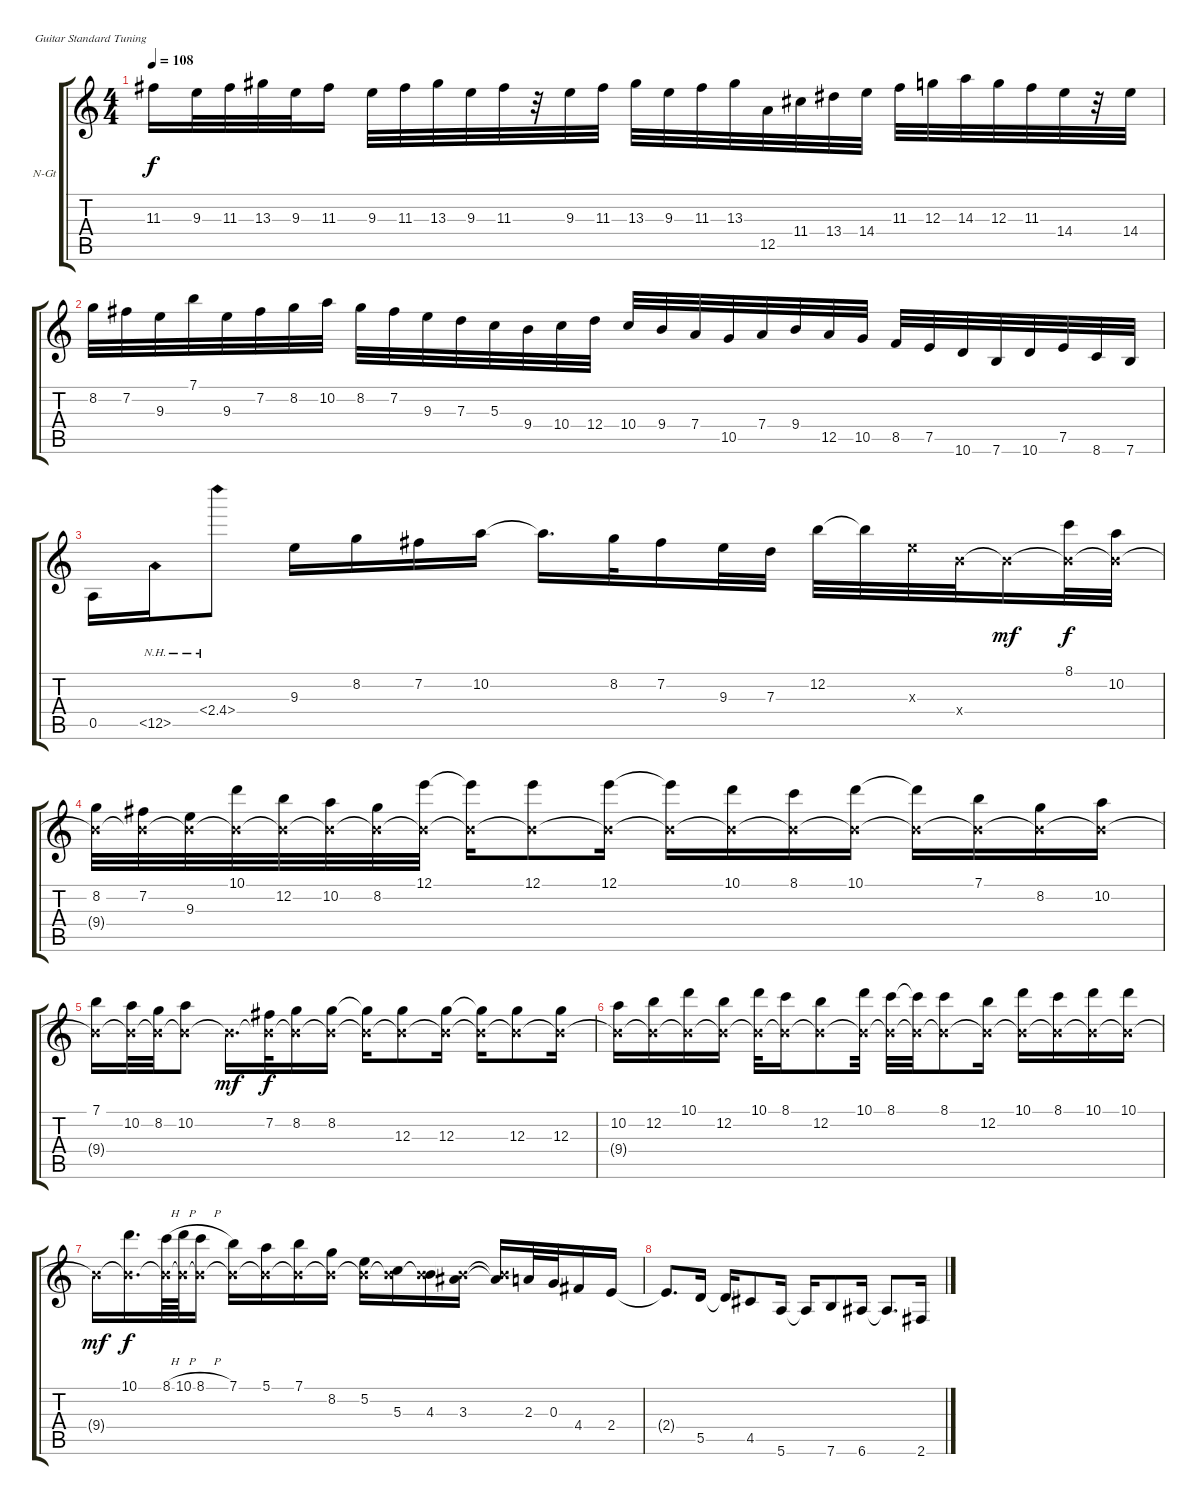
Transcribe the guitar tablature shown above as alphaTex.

\bracketExtendMode groupsimilarinstruments
\firstSystemTrackNameOrientation horizontal
\otherSystemsTrackNameOrientation horizontal
\track ("Paco" "N-Gt") {instrument acousticguitarnylon}
\staff {score tabs}
\tuning (E4 B3 G3 D3 A2 E2)
\ts (4 4)
\tempo 108
\clef g2
\ks c
11.3.16{dy f} 9.3.32 11.3.32 13.3.32 9.3.32 11.3.16 9.3.32 11.3.32 13.3.32 9.3.32 11.3.32 r.32 9.3.32 11.3.32 13.3.32 9.3.32 11.3.32 13.3.32 12.5.32 11.4.32 13.4.32 14.4.32 11.3.32 12.3.32 14.3.32 12.3.32 11.3.32 14.4.32 r.32 14.4.32 |
8.2.32 7.2.32 9.3.32 7.1.32 9.3.32 7.2.32 8.2.32 10.2.32 8.2.32 7.2.32 9.3.32 7.3.32 5.3.32 9.4.32 10.4.32 12.4.32 10.4.32 9.4.32 7.4.32 10.5.32 7.4.32 9.4.32 12.5.32 10.5.32 8.5.32 7.5.32 10.6.32 7.6.32 10.6.32 7.5.32 8.6.32 7.6.32 |
0.5.16 0.5{nh}.16 2.4{nh}.8 9.3.16 8.2.16 7.2.16 10.2.16 10.2{t}.16{d} 8.2.32 7.2.16 9.3.32 7.3.32 12.2.32 12.2{t}.32 9.3{x}.32 9.4{x}.32 9.4{x t}.16{dy mf} (8.1 9.4{x t}).32{dy f} (10.2 9.4{x t}).32 |
(8.2 9.4{x t}).32 (7.2 9.4{x t}).32 (9.3 9.4{x t}).32 (10.1 9.4{x t}).32 (12.2 9.4{x t}).32 (10.2 9.4{x t}).32 (8.2 9.4{x t}).32 (12.1 9.4{x t}).32 (12.1{t} 9.4{x t}).16 (12.1 9.4{x t}).8 (12.1 9.4{x t}).16 (12.1{t} 9.4{x t}).16 (10.1 9.4{x t}).16 (8.1 9.4{x t}).16 (10.1 9.4{x t}).16 (10.1{t} 9.4{x t}).16 (7.1 9.4{x t}).16 (8.2 9.4{x t}).16 (10.2 9.4{x t}).16 |
(7.1 9.4{x t}).16 (10.2 9.4{x t}).32 (8.2 9.4{x t}).32 (10.2 9.4{x t}).8 9.4{x t}.16{d dy mf} (7.2 9.4{x t}).32{dy f} (8.2 9.4{x t}).16 (8.2 9.4{x t}).16 (8.2{t} 9.4{x t}).16 (12.3 9.4{x t}).8 (12.3 9.4{x t}).16 (12.3{t} 9.4{x t}).16 (12.3 9.4{x t}).8 (12.3 9.4{x t}).16 |
(10.2 9.4{x t}).16 (12.2 9.4{x t}).16 (10.1 9.4{x t}).16 (12.2 9.4{x t}).16 (10.1 9.4{x t}).32 (8.1 9.4{x t}).16 (12.2 9.4{x t}).8 (10.1 9.4{x t}).32 (8.1 9.4{x t}).32 (8.1{t} 9.4{x t}).32 (8.1 9.4{x t}).8 (12.2 9.4{x t}).16 (10.1 9.4{x t}).16 (8.1 9.4{x t}).16 (10.1 9.4{x t}).16 (10.1 9.4{x t}).16 |
9.4{x t}.16{dy mf} (10.1 9.4{x t}).16{d dy f} (8.1{h} 9.4{x t}).64 (10.1{h} 9.4{x t}).64 (8.1{h} 9.4{x t}).16 (7.1 9.4{x t}).16 (5.1 9.4{x t}).16 (7.1 9.4{x t}).16 (8.2 9.4{x t}).16 (5.2 9.4{x t}).16 (5.3 9.4{x t}).16 (4.3 9.4{x t}).16 (3.3 9.4{x t}).16 (3.3{t} 9.4{x t}).16 2.3.32 0.3.32 4.4.16 2.4.16 |
2.4{t}.8{d} 5.5.16 5.5{t}.16 4.5.8 5.6.16 5.6{t}.16 7.6.8 6.6.16 6.6{t}.8{d} 2.6.16
